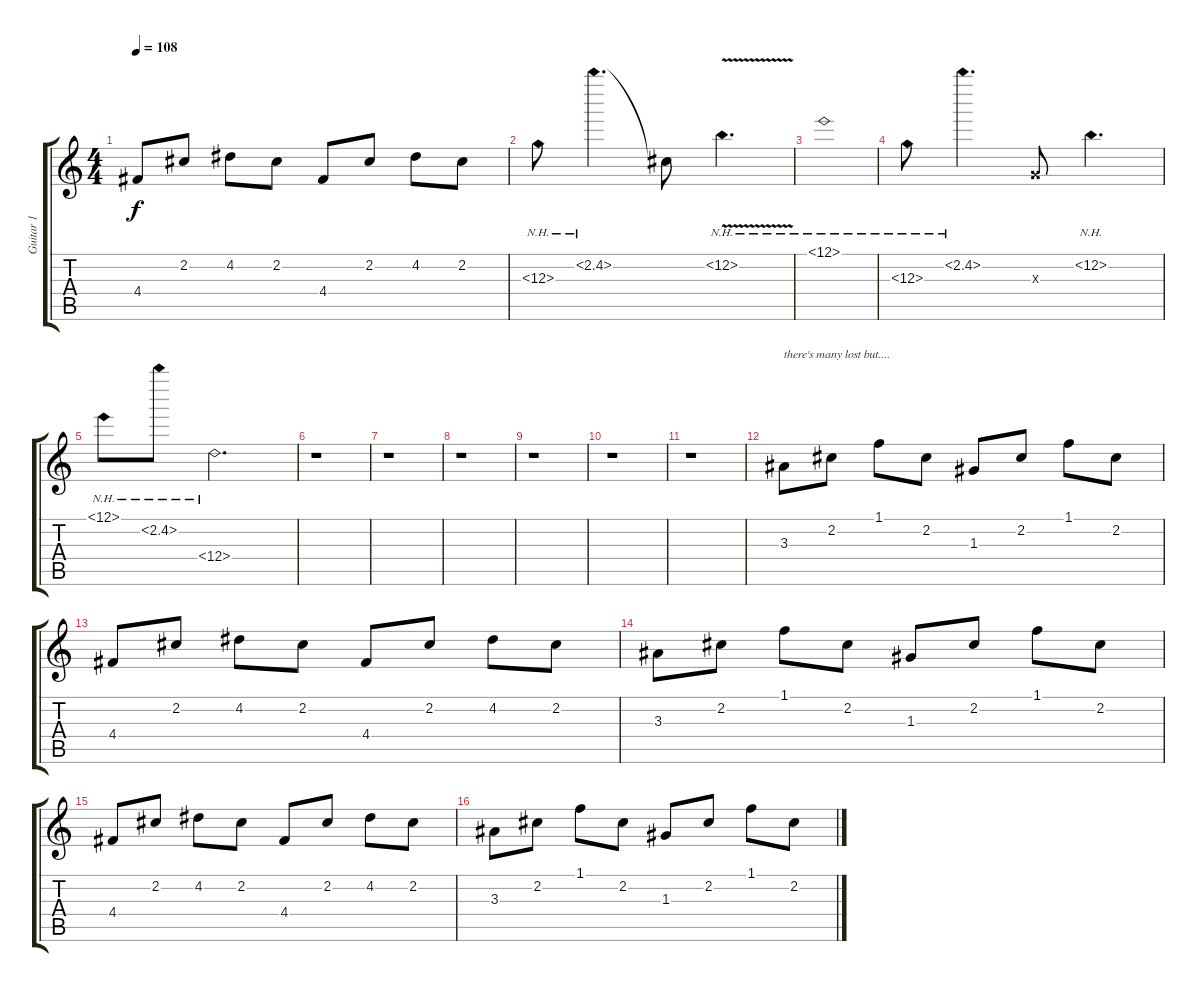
\track ("Guitar 1" "Guitar 1") {instrument electricguitarclean}
\staff {score tabs}
\tuning (E4 B3 G3 D3 A2 E2) {hide}
\ts (4 4)
\tempo 108
\clef g2
\ks c
4.4.8{dy f} 2.2.8 4.2.8 2.2.8 4.4.8 2.2.8 4.2.8 2.2.8 |
1.3{nh}.8 2.2{nh}.4{d} 2.2{t}.8 0.2{nh v}.4{d} |
1.1{nh}.1 |
1.3{nh}.8 2.2{nh}.4{d} 0.3{x}.8 0.2{nh}.4{d} |
1.1{nh}.8 2.2{nh}.8 6.4{nh}.2{d} |
r.1 |
r.1 |
r.1 |
r.1 |
r.1 |
r.1 |
3.3.8{txt "there's many lost but...."} 2.2.8 1.1.8 2.2.8 1.3.8 2.2.8 1.1.8 2.2.8 |
4.4.8 2.2.8 4.2.8 2.2.8 4.4.8 2.2.8 4.2.8 2.2.8 |
3.3.8 2.2.8 1.1.8 2.2.8 1.3.8 2.2.8 1.1.8 2.2.8 |
4.4.8 2.2.8 4.2.8 2.2.8 4.4.8 2.2.8 4.2.8 2.2.8 |
3.3.8 2.2.8 1.1.8 2.2.8 1.3.8 2.2.8 1.1.8 2.2.8
